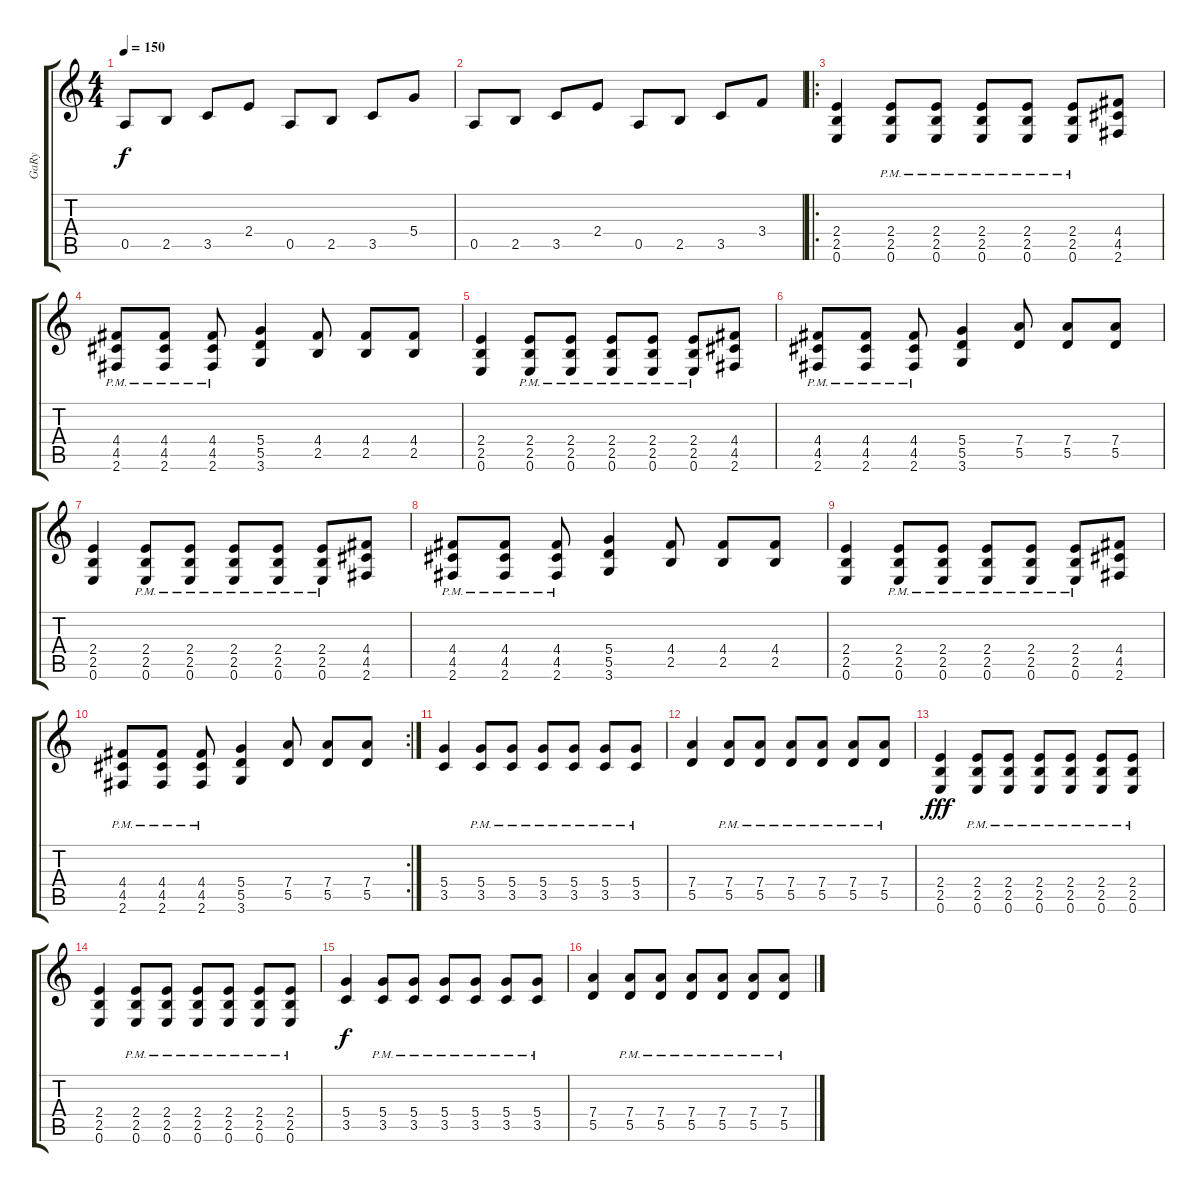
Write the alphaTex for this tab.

\track ("GaRy" "GaRy") {instrument distortionguitar}
\staff {score tabs}
\tuning (E4 B3 G3 D3 A2 E2) {hide}
\ts (4 4)
\tempo 150
\clef g2
\ks c
0.5.8{dy f} 2.5.8 3.5.8 2.4.8 0.5.8 2.5.8 3.5.8 5.4.8 |
0.5.8 2.5.8 3.5.8 2.4.8 0.5.8 2.5.8 3.5.8 3.4.8 |
\ro
(2.4 2.5 0.6).4 (2.4{pm} 2.5{pm} 0.6{pm}).8 (2.4{pm} 2.5{pm} 0.6{pm}).8 (2.4{pm} 2.5{pm} 0.6{pm}).8 (2.4{pm} 2.5{pm} 0.6{pm}).8 (2.4{pm} 2.5{pm} 0.6{pm}).8 (4.4 4.5 2.6).8 |
(4.4{pm} 4.5{pm} 2.6{pm}).8 (4.4{pm} 4.5{pm} 2.6{pm}).8 (4.4{pm} 4.5{pm} 2.6{pm}).8 (5.4 5.5 3.6).4 (4.4 2.5).8 (4.4 2.5).8 (4.4 2.5).8 |
(2.4 2.5 0.6).4 (2.4{pm} 2.5{pm} 0.6{pm}).8 (2.4{pm} 2.5{pm} 0.6{pm}).8 (2.4{pm} 2.5{pm} 0.6{pm}).8 (2.4{pm} 2.5{pm} 0.6{pm}).8 (2.4{pm} 2.5{pm} 0.6{pm}).8 (4.4 4.5 2.6).8 |
(4.4{pm} 4.5{pm} 2.6{pm}).8 (4.4{pm} 4.5{pm} 2.6{pm}).8 (4.4{pm} 4.5{pm} 2.6{pm}).8 (5.4 5.5 3.6).4 (7.4 5.5).8 (7.4 5.5).8 (7.4 5.5).8 |
(2.4 2.5 0.6).4 (2.4{pm} 2.5{pm} 0.6{pm}).8 (2.4{pm} 2.5{pm} 0.6{pm}).8 (2.4{pm} 2.5{pm} 0.6{pm}).8 (2.4{pm} 2.5{pm} 0.6{pm}).8 (2.4{pm} 2.5{pm} 0.6{pm}).8 (4.4 4.5 2.6).8 |
(4.4{pm} 4.5{pm} 2.6{pm}).8 (4.4{pm} 4.5{pm} 2.6{pm}).8 (4.4{pm} 4.5{pm} 2.6{pm}).8 (5.4 5.5 3.6).4 (4.4 2.5).8 (4.4 2.5).8 (4.4 2.5).8 |
(2.4 2.5 0.6).4 (2.4{pm} 2.5{pm} 0.6{pm}).8 (2.4{pm} 2.5{pm} 0.6{pm}).8 (2.4{pm} 2.5{pm} 0.6{pm}).8 (2.4{pm} 2.5{pm} 0.6{pm}).8 (2.4{pm} 2.5{pm} 0.6{pm}).8 (4.4 4.5 2.6).8 |
\rc 2
(4.4{pm} 4.5{pm} 2.6{pm}).8 (4.4{pm} 4.5{pm} 2.6{pm}).8 (4.4{pm} 4.5{pm} 2.6{pm}).8 (5.4 5.5 3.6).4 (7.4 5.5).8 (7.4 5.5).8 (7.4 5.5).8 |
(5.4 3.5).4 (5.4{pm} 3.5{pm}).8 (5.4{pm} 3.5{pm}).8 (5.4{pm} 3.5{pm}).8 (5.4{pm} 3.5{pm}).8 (5.4{pm} 3.5{pm}).8 (5.4{pm} 3.5{pm}).8 |
(7.4 5.5).4 (7.4{pm} 5.5{pm}).8 (7.4{pm} 5.5{pm}).8 (7.4{pm} 5.5{pm}).8 (7.4{pm} 5.5{pm}).8 (7.4{pm} 5.5{pm}).8 (7.4{pm} 5.5{pm}).8 |
(2.4 2.5 0.6).4{dy fff} (2.4{pm} 2.5{pm} 0.6{pm}).8 (2.4{pm} 2.5{pm} 0.6{pm}).8 (2.4{pm} 2.5{pm} 0.6{pm}).8 (2.4{pm} 2.5{pm} 0.6{pm}).8 (2.4{pm} 2.5{pm} 0.6{pm}).8 (2.4{pm} 2.5{pm} 0.6{pm}).8 |
(2.4 2.5 0.6).4 (2.4{pm} 2.5{pm} 0.6{pm}).8 (2.4{pm} 2.5{pm} 0.6{pm}).8 (2.4{pm} 2.5{pm} 0.6{pm}).8 (2.4{pm} 2.5{pm} 0.6{pm}).8 (2.4{pm} 2.5{pm} 0.6{pm}).8 (2.4{pm} 2.5{pm} 0.6{pm}).8 |
(5.4 3.5).4{dy f} (5.4{pm} 3.5{pm}).8 (5.4{pm} 3.5{pm}).8 (5.4{pm} 3.5{pm}).8 (5.4{pm} 3.5{pm}).8 (5.4{pm} 3.5{pm}).8 (5.4{pm} 3.5{pm}).8 |
(7.4 5.5).4 (7.4{pm} 5.5{pm}).8 (7.4{pm} 5.5{pm}).8 (7.4{pm} 5.5{pm}).8 (7.4{pm} 5.5{pm}).8 (7.4{pm} 5.5{pm}).8 (7.4{pm} 5.5{pm}).8
